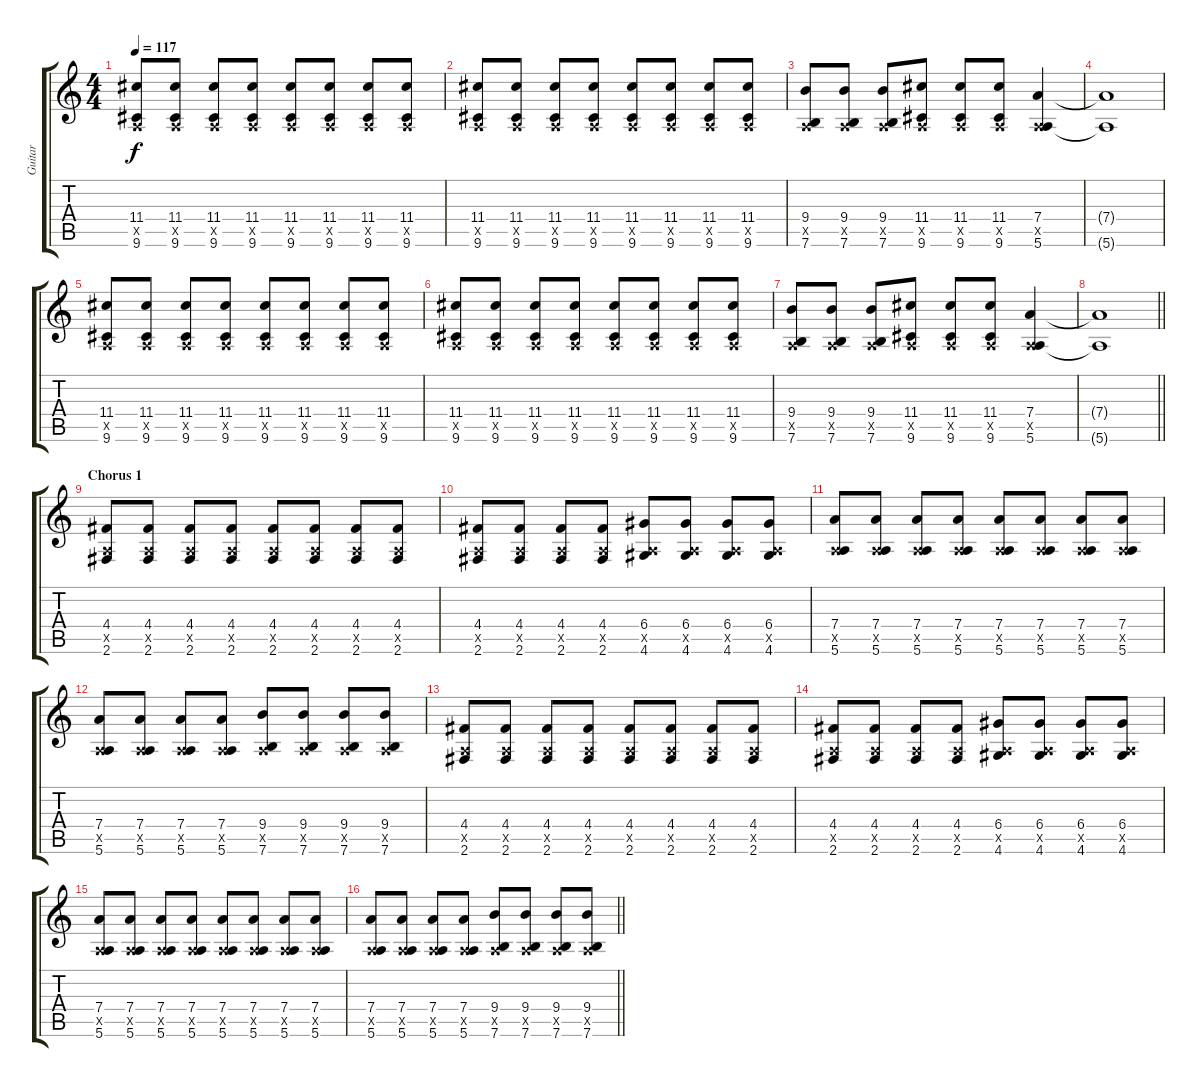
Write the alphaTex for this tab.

\track ("Guitar" "Guitar") {instrument acousticguitarsteel}
\staff {score tabs}
\tuning (E4 B3 G3 D3 A2 E2) {hide}
\ts (4 4)
\tempo 117
\clef g2
\ks c
(11.4 0.5{x} 9.6).8{dy f} (11.4 0.5{x} 9.6).8 (11.4 0.5{x} 9.6).8 (11.4 0.5{x} 9.6).8 (11.4 0.5{x} 9.6).8 (11.4 0.5{x} 9.6).8 (11.4 0.5{x} 9.6).8 (11.4 0.5{x} 9.6).8 |
(11.4 0.5{x} 9.6).8 (11.4 0.5{x} 9.6).8 (11.4 0.5{x} 9.6).8 (11.4 0.5{x} 9.6).8 (11.4 0.5{x} 9.6).8 (11.4 0.5{x} 9.6).8 (11.4 0.5{x} 9.6).8 (11.4 0.5{x} 9.6).8 |
(9.4 0.5{x} 7.6).8 (9.4 0.5{x} 7.6).8 (9.4 0.5{x} 7.6).8 (11.4 0.5{x} 9.6).8 (11.4 0.5{x} 9.6).8 (11.4 0.5{x} 9.6).8 (7.4 0.5{x} 5.6).4 |
(7.4{t} 5.6{t}).1 |
(11.4 0.5{x} 9.6).8 (11.4 0.5{x} 9.6).8 (11.4 0.5{x} 9.6).8 (11.4 0.5{x} 9.6).8 (11.4 0.5{x} 9.6).8 (11.4 0.5{x} 9.6).8 (11.4 0.5{x} 9.6).8 (11.4 0.5{x} 9.6).8 |
(11.4 0.5{x} 9.6).8 (11.4 0.5{x} 9.6).8 (11.4 0.5{x} 9.6).8 (11.4 0.5{x} 9.6).8 (11.4 0.5{x} 9.6).8 (11.4 0.5{x} 9.6).8 (11.4 0.5{x} 9.6).8 (11.4 0.5{x} 9.6).8 |
(9.4 0.5{x} 7.6).8 (9.4 0.5{x} 7.6).8 (9.4 0.5{x} 7.6).8 (11.4 0.5{x} 9.6).8 (11.4 0.5{x} 9.6).8 (11.4 0.5{x} 9.6).8 (7.4 0.5{x} 5.6).4 |
\barLineRight lightlight
(7.4{t} 5.6{t}).1 |
\section ("" "Chorus 1")
(4.4 0.5{x} 2.6).8 (4.4 0.5{x} 2.6).8 (4.4 0.5{x} 2.6).8 (4.4 0.5{x} 2.6).8 (4.4 0.5{x} 2.6).8 (4.4 0.5{x} 2.6).8 (4.4 0.5{x} 2.6).8 (4.4 0.5{x} 2.6).8 |
(4.4 0.5{x} 2.6).8 (4.4 0.5{x} 2.6).8 (4.4 0.5{x} 2.6).8 (4.4 0.5{x} 2.6).8 (6.4 0.5{x} 4.6).8 (6.4 0.5{x} 4.6).8 (6.4 0.5{x} 4.6).8 (6.4 0.5{x} 4.6).8 |
(7.4 0.5{x} 5.6).8 (7.4 0.5{x} 5.6).8 (7.4 0.5{x} 5.6).8 (7.4 0.5{x} 5.6).8 (7.4 0.5{x} 5.6).8 (7.4 0.5{x} 5.6).8 (7.4 0.5{x} 5.6).8 (7.4 0.5{x} 5.6).8 |
(7.4 0.5{x} 5.6).8 (7.4 0.5{x} 5.6).8 (7.4 0.5{x} 5.6).8 (7.4 0.5{x} 5.6).8 (9.4 0.5{x} 7.6).8 (9.4 0.5{x} 7.6).8 (9.4 0.5{x} 7.6).8 (9.4 0.5{x} 7.6).8 |
(4.4 0.5{x} 2.6).8 (4.4 0.5{x} 2.6).8 (4.4 0.5{x} 2.6).8 (4.4 0.5{x} 2.6).8 (4.4 0.5{x} 2.6).8 (4.4 0.5{x} 2.6).8 (4.4 0.5{x} 2.6).8 (4.4 0.5{x} 2.6).8 |
(4.4 0.5{x} 2.6).8 (4.4 0.5{x} 2.6).8 (4.4 0.5{x} 2.6).8 (4.4 0.5{x} 2.6).8 (6.4 0.5{x} 4.6).8 (6.4 0.5{x} 4.6).8 (6.4 0.5{x} 4.6).8 (6.4 0.5{x} 4.6).8 |
(7.4 0.5{x} 5.6).8 (7.4 0.5{x} 5.6).8 (7.4 0.5{x} 5.6).8 (7.4 0.5{x} 5.6).8 (7.4 0.5{x} 5.6).8 (7.4 0.5{x} 5.6).8 (7.4 0.5{x} 5.6).8 (7.4 0.5{x} 5.6).8 |
\barLineRight lightlight
(7.4 0.5{x} 5.6).8 (7.4 0.5{x} 5.6).8 (7.4 0.5{x} 5.6).8 (7.4 0.5{x} 5.6).8 (9.4 0.5{x} 7.6).8 (9.4 0.5{x} 7.6).8 (9.4 0.5{x} 7.6).8 (9.4 0.5{x} 7.6).8
